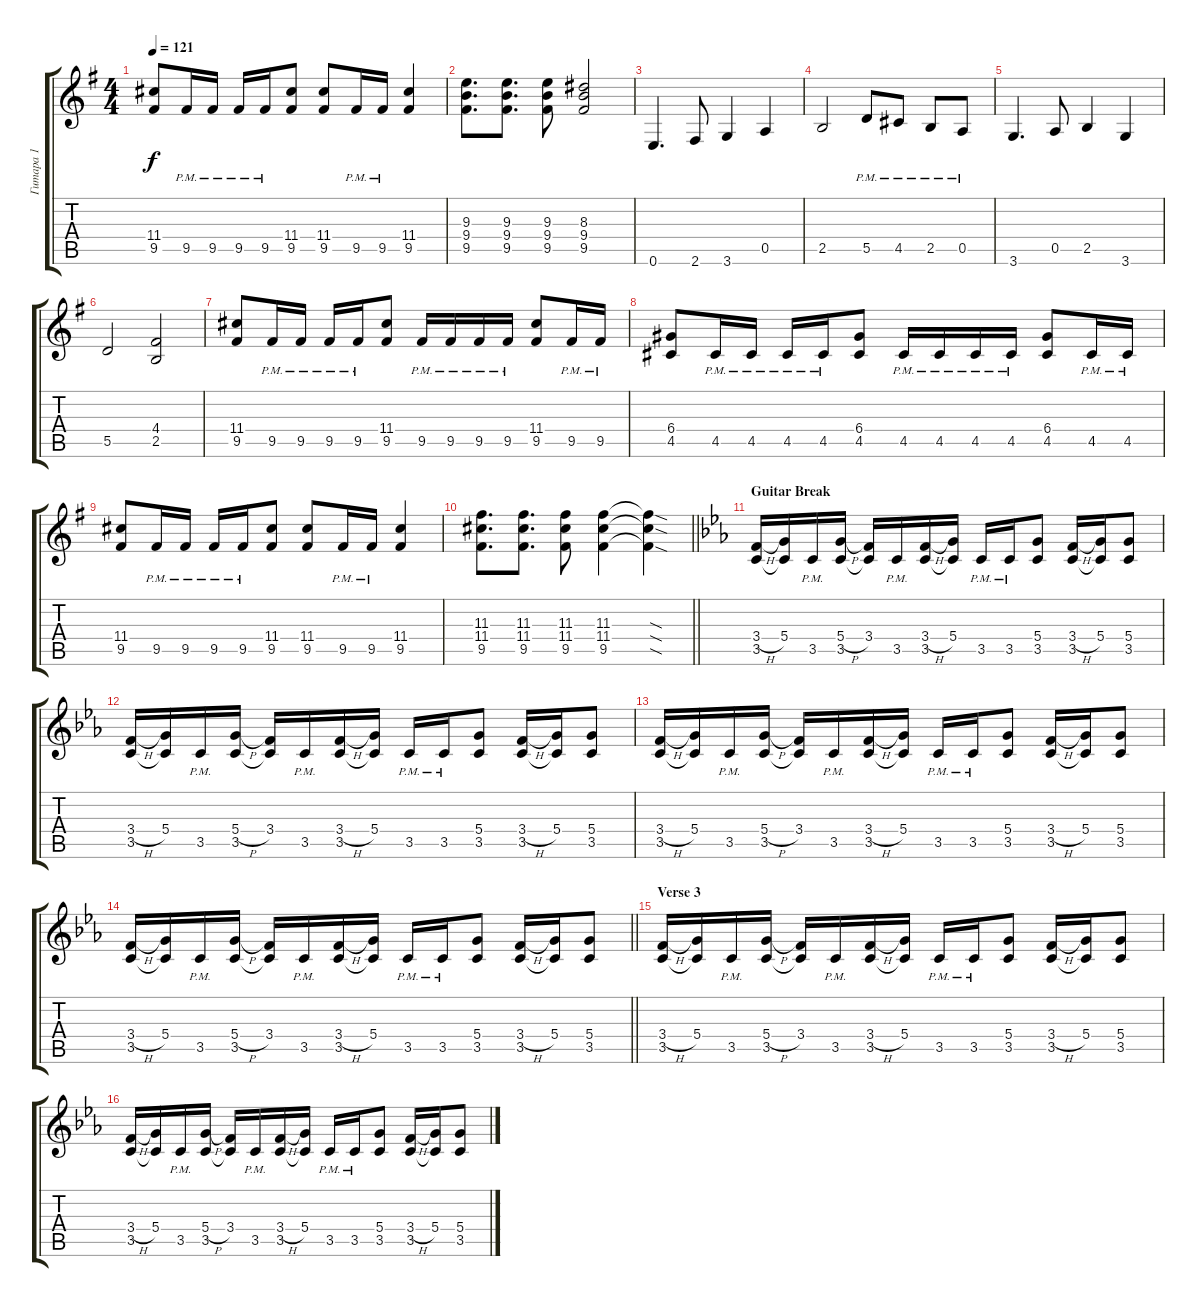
\track ("Гитара 1" "Гитара 1") {instrument distortionguitar}
\staff {score tabs}
\tuning (E4 B3 G3 D3 A2 E2) {hide}
\ts (4 4)
\tempo 121
\clef g2
\ks eminor
(11.4 9.5).8{dy f} 9.5{pm}.16 9.5{pm}.16 9.5{pm}.16 9.5{pm}.16 (11.4 9.5).8 (11.4 9.5).8 9.5{pm}.16 9.5{pm}.16 (11.4 9.5).4 |
(9.3 9.4 9.5).8{d} (9.3 9.4 9.5).8{d} (9.3 9.4 9.5).8 (8.3 9.4 9.5).2 |
0.6.4{d} 2.6.8 3.6.4 0.5.4 |
2.5.2 5.5{pm}.8 4.5{pm}.8 2.5{pm}.8 0.5{pm}.8 |
3.6.4{d} 0.5.8 2.5.4 3.6.4 |
5.5.2 (4.4 2.5).2 |
(11.4 9.5).8 9.5{pm}.16 9.5{pm}.16 9.5{pm}.16 9.5{pm}.16 (11.4 9.5).8 9.5{pm}.16 9.5{pm}.16 9.5{pm}.16 9.5{pm}.16 (11.4 9.5).8 9.5{pm}.16 9.5{pm}.16 |
(6.4 4.5).8 4.5{pm}.16 4.5{pm}.16 4.5{pm}.16 4.5{pm}.16 (6.4 4.5).8 4.5{pm}.16 4.5{pm}.16 4.5{pm}.16 4.5{pm}.16 (6.4 4.5).8 4.5{pm}.16 4.5{pm}.16 |
(11.4 9.5).8 9.5{pm}.16 9.5{pm}.16 9.5{pm}.16 9.5{pm}.16 (11.4 9.5).8 (11.4 9.5).8 9.5{pm}.16 9.5{pm}.16 (11.4 9.5).4 |
\barLineRight lightlight
(11.3 11.4 9.5).8{d} (11.3 11.4 9.5).8{d} (11.3 11.4 9.5).8 (11.3 11.4 9.5).4 (11.3{sod t} 11.4{sod t} 9.5{sod t}).4 |
\section ("" "Guitar Break")
\ks cminor
(3.4{h} 3.5).16 (5.4 3.5{t}).16 3.5{pm}.16 (5.4{h} 3.5).16 (3.4 3.5{t}).16 3.5{pm}.16 (3.4{h} 3.5).16 (5.4 3.5{t}).16 3.5{pm}.16 3.5{pm}.16 (5.4 3.5).8 (3.4{h} 3.5).16 (5.4 3.5{t}).16 (5.4 3.5).8 |
(3.4{h} 3.5).16 (5.4 3.5{t}).16 3.5{pm}.16 (5.4{h} 3.5).16 (3.4 3.5{t}).16 3.5{pm}.16 (3.4{h} 3.5).16 (5.4 3.5{t}).16 3.5{pm}.16 3.5{pm}.16 (5.4 3.5).8 (3.4{h} 3.5).16 (5.4 3.5{t}).16 (5.4 3.5).8 |
(3.4{h} 3.5).16 (5.4 3.5{t}).16 3.5{pm}.16 (5.4{h} 3.5).16 (3.4 3.5{t}).16 3.5{pm}.16 (3.4{h} 3.5).16 (5.4 3.5{t}).16 3.5{pm}.16 3.5{pm}.16 (5.4 3.5).8 (3.4{h} 3.5).16 (5.4 3.5{t}).16 (5.4 3.5).8 |
\barLineRight lightlight
(3.4{h} 3.5).16 (5.4 3.5{t}).16 3.5{pm}.16 (5.4{h} 3.5).16 (3.4 3.5{t}).16 3.5{pm}.16 (3.4{h} 3.5).16 (5.4 3.5{t}).16 3.5{pm}.16 3.5{pm}.16 (5.4 3.5).8 (3.4{h} 3.5).16 (5.4 3.5{t}).16 (5.4 3.5).8 |
\section ("" "Verse 3")
(3.4{h} 3.5).16 (5.4 3.5{t}).16 3.5{pm}.16 (5.4{h} 3.5).16 (3.4 3.5{t}).16 3.5{pm}.16 (3.4{h} 3.5).16 (5.4 3.5{t}).16 3.5{pm}.16 3.5{pm}.16 (5.4 3.5).8 (3.4{h} 3.5).16 (5.4 3.5{t}).16 (5.4 3.5).8 |
(3.4{h} 3.5).16 (5.4 3.5{t}).16 3.5{pm}.16 (5.4{h} 3.5).16 (3.4 3.5{t}).16 3.5{pm}.16 (3.4{h} 3.5).16 (5.4 3.5{t}).16 3.5{pm}.16 3.5{pm}.16 (5.4 3.5).8 (3.4{h} 3.5).16 (5.4 3.5{t}).16 (5.4 3.5).8
